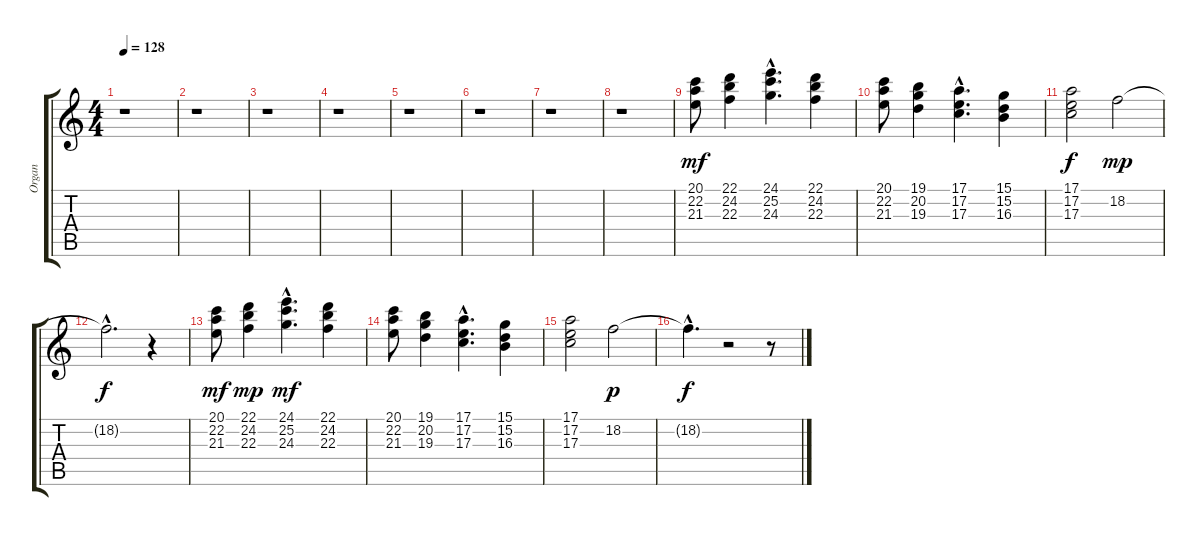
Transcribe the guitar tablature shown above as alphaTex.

\track ("Organ    " "Organ    ") {instrument percussiveorgan}
\staff {score tabs}
\tuning (E4 B3 G3 D3 A2 E2) {hide}
\ts (4 4)
\tempo 128
\clef g2
\ks c
r.1{dy mf} |
r.1 |
r.1 |
r.1 |
r.1 |
r.1 |
r.1 |
r.1 |
(20.1 22.2 21.3).8 (22.1 24.2 22.3).4 (24.1{hac} 25.2{hac} 24.3{hac}).4{d} (22.1 24.2 22.3).4 |
(20.1 22.2 21.3).8 (19.1 20.2 19.3).4 (17.1{hac} 17.2{hac} 17.3{hac}).4{d} (15.1 15.2 16.3).4 |
(17.1 17.2 17.3).2{dy f} 18.2.2{dy mp} |
18.2{hac t}.2{d dy f} r.4 |
(20.1 22.2 21.3).8{dy mf} (22.1 24.2 22.3).4{dy mp} (24.1{hac} 25.2{hac} 24.3{hac}).4{d dy mf} (22.1 24.2 22.3).4 |
(20.1 22.2 21.3).8 (19.1 20.2 19.3).4 (17.1{hac} 17.2{hac} 17.3{hac}).4{d} (15.1 15.2 16.3).4 |
(17.1 17.2 17.3).2 18.2.2{dy p} |
18.2{hac t}.4{d dy f} r.2 r.8
